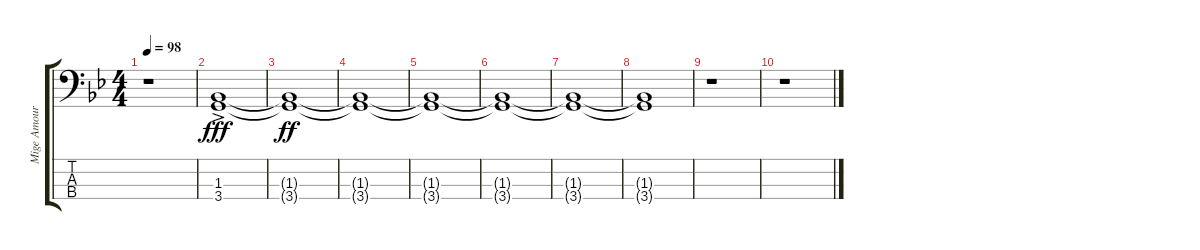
\track ("Mige Amour" "Mige Amour") {instrument electricbassfinger}
\staff {score tabs}
\tuning (G2 D2 A1 E1) {hide}
\ts (4 4)
\tempo 98
\clef f4
\ks bb
r.1{dy mf} |
(1.3{ac} 3.4{ac}).1{dy fff} |
(1.3{t} 3.4{t}).1{dy ff} |
(1.3{t} 3.4{t}).1 |
(1.3{t} 3.4{t}).1 |
(1.3{t} 3.4{t}).1 |
(1.3{t} 3.4{t}).1 |
(1.3{t} 3.4{t}).1 |
r.1 |
r.1
